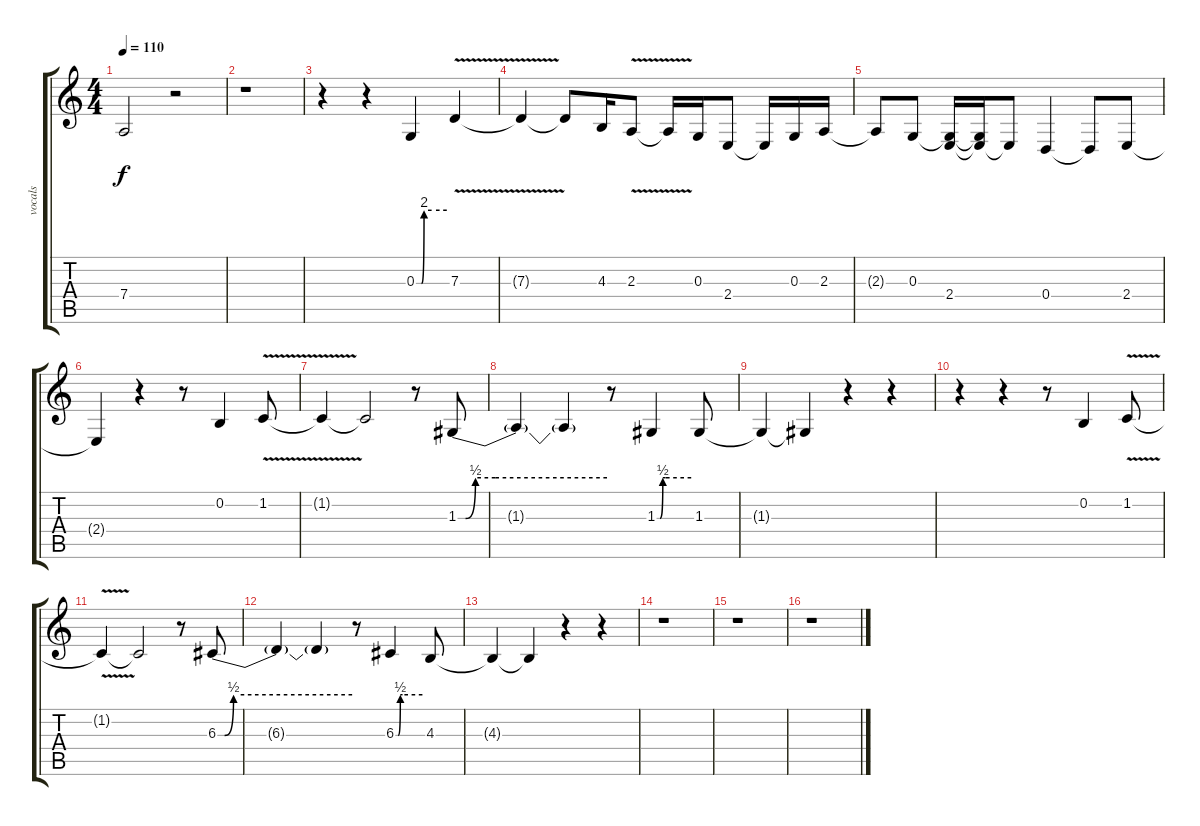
\track ("vocals" "vocals") {instrument electricpiano1}
\staff {score tabs}
\tuning (E4 B3 G3 D3 A2 E2) {hide}
\ts (4 4)
\tempo 110
\clef g2
\ks c
7.4{t}.2{dy f} r.2 |
r.1 |
r.4 r.4 0.3{be (custom 0 0 10 0 15 8 30 8 60 8)}.4 7.3{v}.4 |
7.3{t}.4 7.3{t}.8 4.3.16 2.3{v}.8 2.3{t}.16 0.3.16 2.4.8 2.4{t}.16 0.3.16 2.3.16 |
2.3{t}.8 0.3.8 (0.3{t} 2.4).16 (0.3{t} 2.4{t}).16 2.4{t}.8 0.4.4 0.4{t}.8 2.4.8 |
2.4{t}.4 r.4 r.8 0.2.4 1.2{v}.8 |
1.2{t}.4 1.2{t}.2 r.8 1.3{be (custom 0 0 3 0 7 2 15 2 60 2)}.8 |
1.3{t}.4 1.3{t}.4 r.8 1.3{be (custom 0 0 5 0 10 2 15 2 60 2)}.4 1.3.8 |
1.3{t}.4 1.3{t}.4 r.4 r.4 |
r.4 r.4 r.8 0.2.4 1.2{v}.8 |
1.2{t}.4 1.2{t}.2 r.8 6.3{be (custom 0 0 3 0 7 2 15 2 60 2)}.8 |
6.3{t}.4 6.3{t}.4 r.8 6.3{be (custom 0 0 5 0 10 2 15 2 60 2)}.4 4.3.8 |
4.3{t}.4 4.3{t}.4 r.4 r.4 |
r.1 |
r.1 |
r.1
